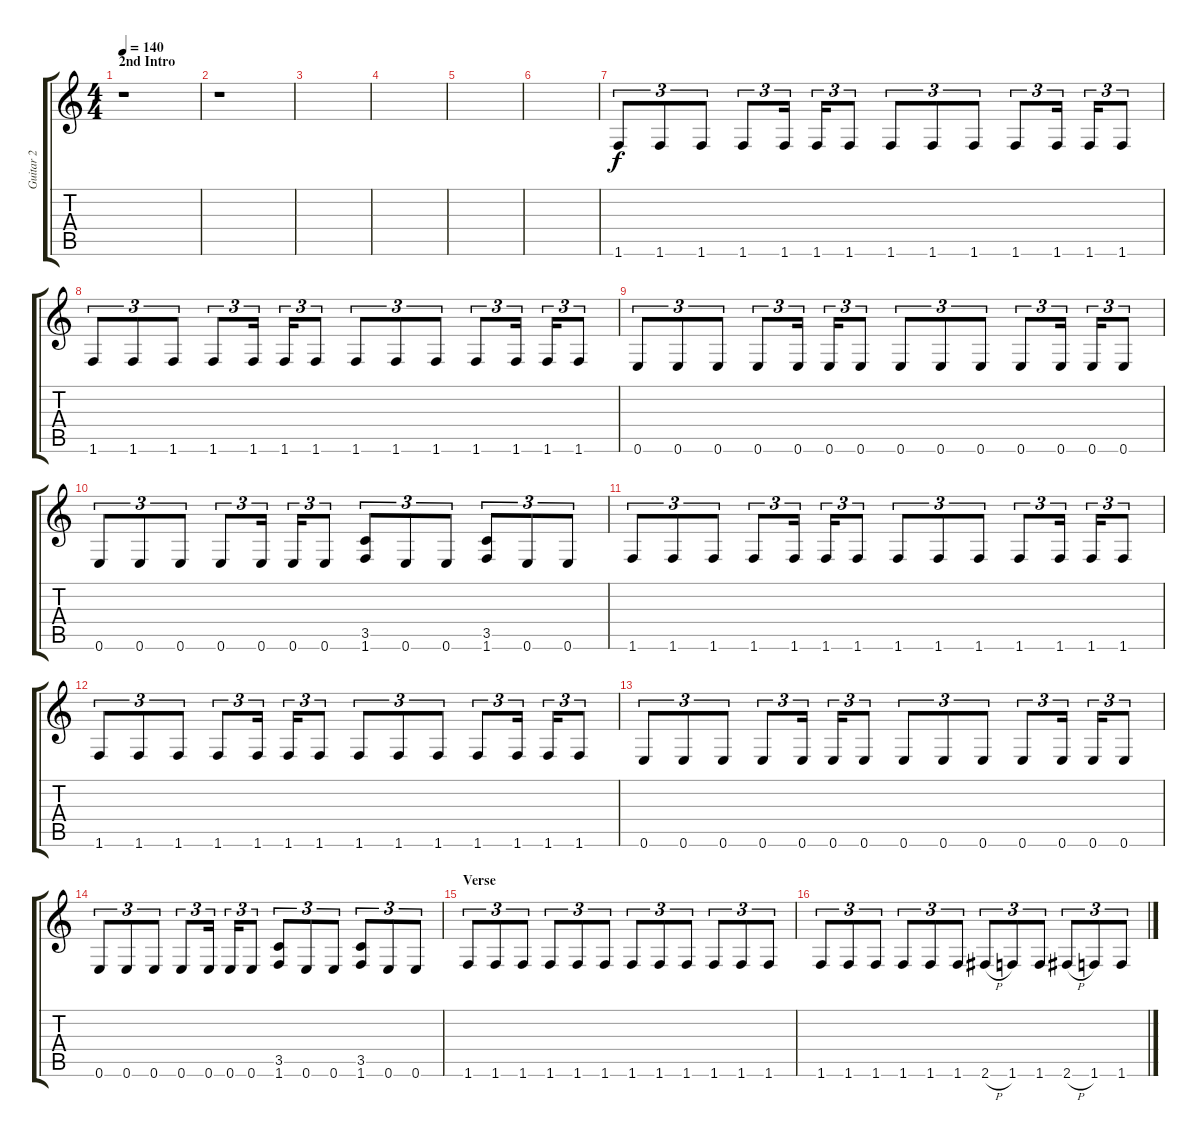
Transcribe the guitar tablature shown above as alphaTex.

\track ("Guitar 2" "Guitar 2") {instrument distortionguitar}
\staff {score tabs}
\tuning (E4 B3 G3 D3 A2 E2) {hide}
\ts (4 4)
\section ("" "2nd Intro")
\tempo 140
\clef g2
\ks c
r.1{dy f instrument distortionguitar} |
r.1 |
|
|
|
|
1.6.8{tu (3 2)} 1.6.8{tu (3 2)} 1.6.8{tu (3 2)} 1.6.8{tu (3 2)} 1.6.16{tu (3 2)} 1.6.16{tu (3 2)} 1.6.8{tu (3 2)} 1.6.8{tu (3 2)} 1.6.8{tu (3 2)} 1.6.8{tu (3 2)} 1.6.8{tu (3 2)} 1.6.16{tu (3 2)} 1.6.16{tu (3 2)} 1.6.8{tu (3 2)} |
1.6.8{tu (3 2)} 1.6.8{tu (3 2)} 1.6.8{tu (3 2)} 1.6.8{tu (3 2)} 1.6.16{tu (3 2)} 1.6.16{tu (3 2)} 1.6.8{tu (3 2)} 1.6.8{tu (3 2)} 1.6.8{tu (3 2)} 1.6.8{tu (3 2)} 1.6.8{tu (3 2)} 1.6.16{tu (3 2)} 1.6.16{tu (3 2)} 1.6.8{tu (3 2)} |
0.6.8{tu (3 2)} 0.6.8{tu (3 2)} 0.6.8{tu (3 2)} 0.6.8{tu (3 2)} 0.6.16{tu (3 2)} 0.6.16{tu (3 2)} 0.6.8{tu (3 2)} 0.6.8{tu (3 2)} 0.6.8{tu (3 2)} 0.6.8{tu (3 2)} 0.6.8{tu (3 2)} 0.6.16{tu (3 2)} 0.6.16{tu (3 2)} 0.6.8{tu (3 2)} |
0.6.8{tu (3 2)} 0.6.8{tu (3 2)} 0.6.8{tu (3 2)} 0.6.8{tu (3 2)} 0.6.16{tu (3 2)} 0.6.16{tu (3 2)} 0.6.8{tu (3 2)} (3.5 1.6).8{tu (3 2)} 0.6.8{tu (3 2)} 0.6.8{tu (3 2)} (3.5 1.6).8{tu (3 2)} 0.6.8{tu (3 2)} 0.6.8{tu (3 2)} |
1.6.8{tu (3 2)} 1.6.8{tu (3 2)} 1.6.8{tu (3 2)} 1.6.8{tu (3 2)} 1.6.16{tu (3 2)} 1.6.16{tu (3 2)} 1.6.8{tu (3 2)} 1.6.8{tu (3 2)} 1.6.8{tu (3 2)} 1.6.8{tu (3 2)} 1.6.8{tu (3 2)} 1.6.16{tu (3 2)} 1.6.16{tu (3 2)} 1.6.8{tu (3 2)} |
1.6.8{tu (3 2)} 1.6.8{tu (3 2)} 1.6.8{tu (3 2)} 1.6.8{tu (3 2)} 1.6.16{tu (3 2)} 1.6.16{tu (3 2)} 1.6.8{tu (3 2)} 1.6.8{tu (3 2)} 1.6.8{tu (3 2)} 1.6.8{tu (3 2)} 1.6.8{tu (3 2)} 1.6.16{tu (3 2)} 1.6.16{tu (3 2)} 1.6.8{tu (3 2)} |
0.6.8{tu (3 2)} 0.6.8{tu (3 2)} 0.6.8{tu (3 2)} 0.6.8{tu (3 2)} 0.6.16{tu (3 2)} 0.6.16{tu (3 2)} 0.6.8{tu (3 2)} 0.6.8{tu (3 2)} 0.6.8{tu (3 2)} 0.6.8{tu (3 2)} 0.6.8{tu (3 2)} 0.6.16{tu (3 2)} 0.6.16{tu (3 2)} 0.6.8{tu (3 2)} |
0.6.8{tu (3 2)} 0.6.8{tu (3 2)} 0.6.8{tu (3 2)} 0.6.8{tu (3 2)} 0.6.16{tu (3 2)} 0.6.16{tu (3 2)} 0.6.8{tu (3 2)} (3.5 1.6).8{tu (3 2)} 0.6.8{tu (3 2)} 0.6.8{tu (3 2)} (3.5 1.6).8{tu (3 2)} 0.6.8{tu (3 2)} 0.6.8{tu (3 2)} |
\section ("" "Verse")
1.6.8{tu (3 2)} 1.6.8{tu (3 2)} 1.6.8{tu (3 2)} 1.6.8{tu (3 2)} 1.6.8{tu (3 2)} 1.6.8{tu (3 2)} 1.6.8{tu (3 2)} 1.6.8{tu (3 2)} 1.6.8{tu (3 2)} 1.6.8{tu (3 2)} 1.6.8{tu (3 2)} 1.6.8{tu (3 2)} |
1.6.8{tu (3 2)} 1.6.8{tu (3 2)} 1.6.8{tu (3 2)} 1.6.8{tu (3 2)} 1.6.8{tu (3 2)} 1.6.8{tu (3 2)} 2.6{h}.8{tu (3 2)} 1.6.8{tu (3 2)} 1.6.8{tu (3 2)} 2.6{h}.8{tu (3 2)} 1.6.8{tu (3 2)} 1.6.8{tu (3 2)}
